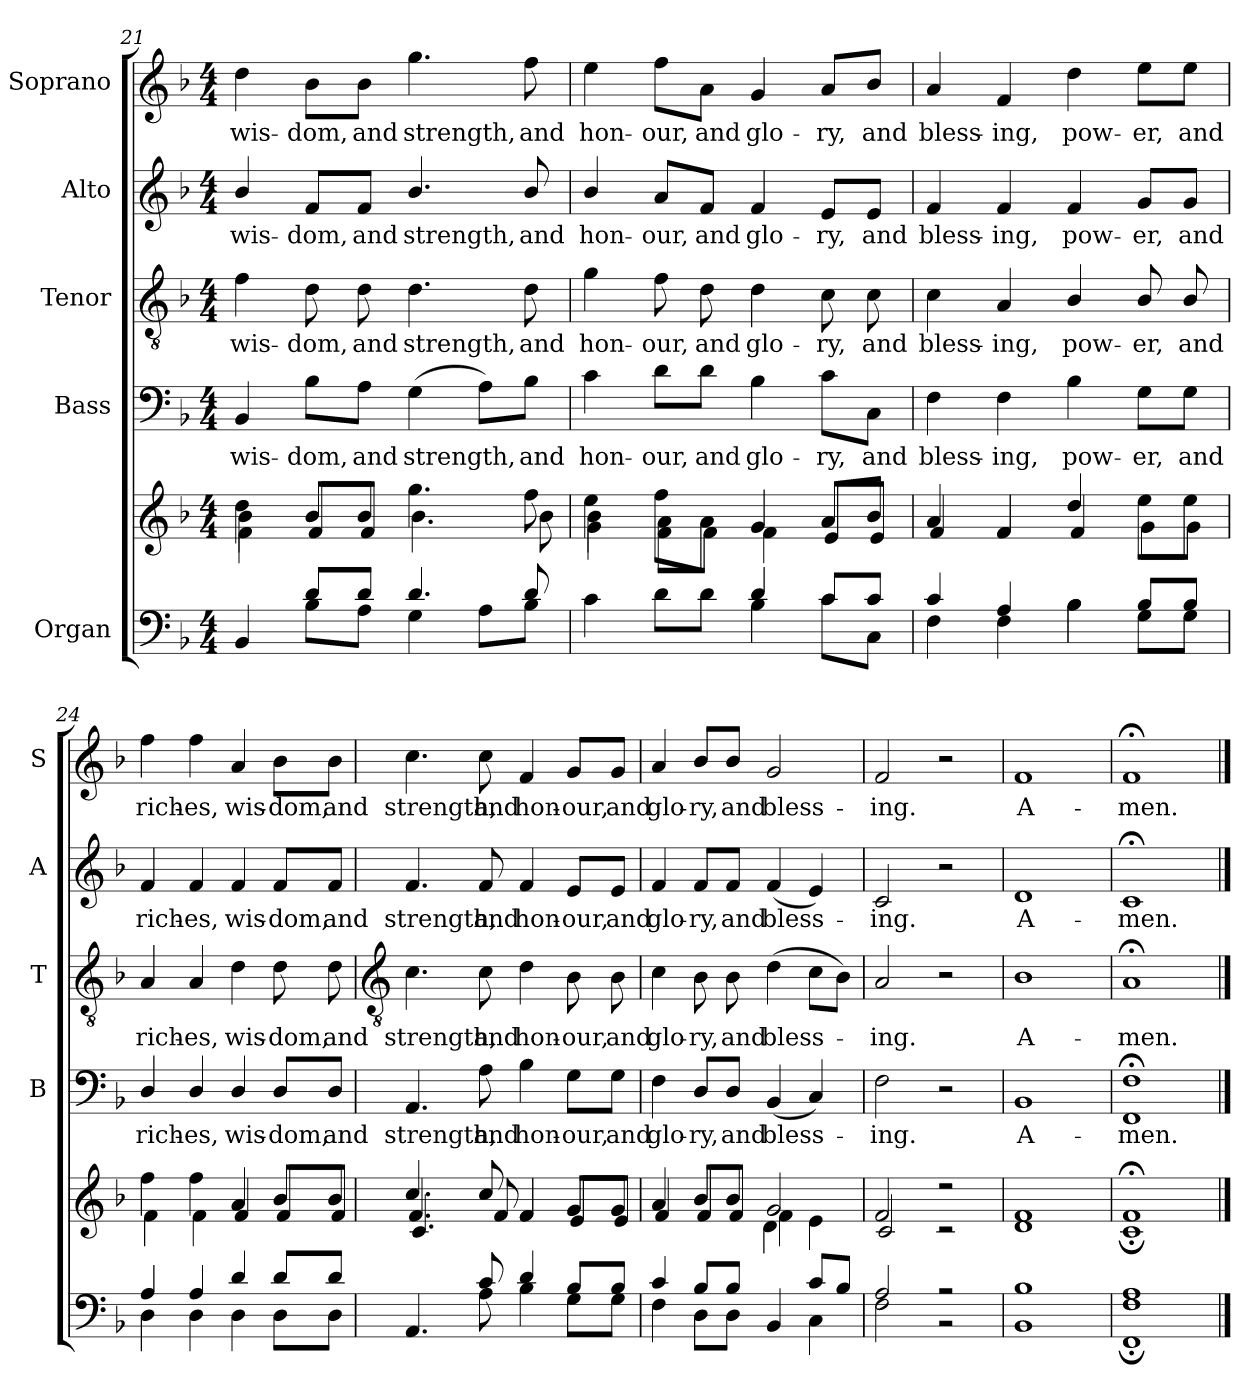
**kern	**kern	**kern	**text	**kern	**text	**kern	**text	**kern	**text
*part5	*part5	*part4	*part4	*part3	*part3	*part2	*part2	*part1	*part1
*staff6	*staff5	*staff4	*staff4	*staff3	*staff3	*staff2	*staff2	*staff1	*staff1
*I"Organ	*	*I"Bass	*	*I"Tenor	*	*I"Alto	*	*I"Soprano	*
*	*	*I'B	*	*I'T	*	*I'A	*	*I'S	*
!!LO:LB:g=z
*clefF4	*clefG2	*clefF4	*	*clefGv2	*	*clefG2	*	*clefG2	*
*k[b-]	*k[b-]	*k[b-]	*	*k[b-]	*	*k[b-]	*	*k[b-]	*
*F:	*F:	*F:	*	*F:	*	*F:	*	*F:	*
*M4/4	*M4/4	*M4/4	*	*M4/4	*	*M4/4	*	*M4/4	*
=21	=21	=21	=21	=21	=21	=21	=21	=21	=21
*^	*^	*	*	*	*	*	*	*	*
*	*	*	*^	*	*	*	*	*	*	*	*
!	!	!	!	!	!	!LO:LY:b	!	!LO:LY:b	!	!LO:LY:b	!	!LO:LY:b
4ryy	4BB-	4dd\	4b-\	4f\	4BB-	wis-	4f	wis-	4b-/	wis-	4dd	wis-
!	!	!	!	!	!	!LO:LY:b	!	!LO:LY:b	!	!LO:LY:b	!	!LO:LY:b
8dL	8B-L	8b-/L	8f/L	2.ryy	8B-\L	-dom,	8d	-dom,	8f/L	-dom,	8b-\L	-dom,
!	!	!	!	!	!	!LO:LY:b	!	!LO:LY:b	!	!LO:LY:b	!	!LO:LY:b
8dJ	8AJ	8b-/J	8f/J	.	8A\J	and	8d	and	8f/J	and	8b-\J	and
!	!	!	!	!	!	!LO:LY:b	!	!LO:LY:b	!	!LO:LY:b	!	!LO:LY:b
4.d/	4G	4.gg\	4.b-\	.	(>4G	strength,	4.d	strength,	4.b-/	strength,	4.gg	strength,
.	8AL	.	.	.	8A\L)	.	.	.	.	.	.	.
!	!	!	!	!	!	!LO:LY:b	!	!LO:LY:b	!	!LO:LY:b	!	!LO:LY:b
8d/	8B-J	8ff\	8b-\	.	8B-\J	and	8d	and	8b-/	and	8ff	and
=22	=22	=22	=22	=22	=22	=22	=22	=22	=22	=22	=22	=22
!	!	!	!	!	!	!LO:LY:b	!	!LO:LY:b	!	!LO:LY:b	!	!LO:LY:b
4ryy	4c	4ee\	4b-\	4g\	4c	hon-	4g	hon-	4b-/	hon-	4ee	hon-
!	!	!	!	!	!	!LO:LY:b	!	!LO:LY:b	!	!LO:LY:b	!	!LO:LY:b
4ryy	8dL	8ff\L	8f\ 8a\L	2.ryy	8d\L	-our,	8f	-our,	8a/L	-our,	8ff\L	-our,
!	!	!	!	!	!	!LO:LY:b	!	!LO:LY:b	!	!LO:LY:b	!	!LO:LY:b
.	8dJ	8a\J	8fJ	.	8d\J	and	8d	and	8f/J	and	8a\J	and
!	!	!	!	!	!	!LO:LY:b	!	!LO:LY:b	!	!LO:LY:b	!	!LO:LY:b
4d	4B-	4g/	4f\	.	4B-	glo-	4d	glo-	4f	glo-	4g	glo-
!	!	!	!	!	!	!LO:LY:b	!	!LO:LY:b	!	!LO:LY:b	!	!LO:LY:b
8cL	8cL	8a/L	8e/L	.	8c\L	-ry,	8c	-ry,	8e/L	-ry,	8a/L	-ry,
!	!	!	!	!	!	!LO:LY:b	!	!LO:LY:b	!	!LO:LY:b	!	!LO:LY:b
8cJ	8CJ	8b-/J	8e/J	.	8C\J	and	8c	and	8e/J	and	8b-/J	and
*	*	*	*v	*v	*	*	*	*	*	*	*	*
=23	=23	=23	=23	=23	=23	=23	=23	=23	=23	=23	=23
!	!	!	!	!	!LO:LY:b	!	!LO:LY:b	!	!LO:LY:b	!	!LO:LY:b
4c	4F	4a/	4f/	4F	bless-	4c	bless-	4f	bless-	4a	bless-
!	!	!	!	!	!LO:LY:b	!	!LO:LY:b	!	!LO:LY:b	!	!LO:LY:b
4A	4F	4f/	4f/	4F	-ing,	4A	-ing,	4f	-ing,	4f	-ing,
!	!	!	!	!	!LO:LY:b	!	!LO:LY:b	!	!LO:LY:b	!	!LO:LY:b
4B-\	4B-	4dd/	4f/	4B-	pow-	4B-/	pow-	4f	pow-	4dd	pow-
!	!	!	!	!	!LO:LY:b	!	!LO:LY:b	!	!LO:LY:b	!	!LO:LY:b
8B-\L	8GL	8ee\L	8g\L	8G\L	-er,	8B-/	-er,	8g/L	-er,	8ee\L	-er,
!	!	!	!	!	!LO:LY:b	!	!LO:LY:b	!	!LO:LY:b	!	!LO:LY:b
8B-/J	8GJ	8ee\J	8g\J	8G\J	and	8B-/	and	8g/J	and	8ee\J	and
=24	=24	=24	=24	=24	=24	=24	=24	=24	=24	=24	=24
!	!	!	!	!	!LO:LY:b	!	!LO:LY:b	!	!LO:LY:b	!	!LO:LY:b
4A	4D	4ff\	4f\	4D/	rich-	4A	rich-	4f	rich-	4ff	rich-
!	!	!	!	!	!LO:LY:b	!	!LO:LY:b	!	!LO:LY:b	!	!LO:LY:b
4A	4D	4ff\	4f\	4D/	-es,	4A	-es,	4f	-es,	4ff	-es,
!	!	!	!	!	!LO:LY:b	!	!LO:LY:b	!	!LO:LY:b	!	!LO:LY:b
4d	4D	4a/	4f/	4D/	wis-	4d	wis-	4f	wis-	4a	wis-
!	!	!	!	!	!LO:LY:b	!	!LO:LY:b	!	!LO:LY:b	!	!LO:LY:b
8dL	8DL	8b-/L	8f/L	8D/L	-dom,	8d	-dom,	8f/L	-dom,	8b-\L	-dom,
!	!	!	!	!	!LO:LY:b	!	!LO:LY:b	!	!LO:LY:b	!	!LO:LY:b
8dJ	8DJ	8b-/J	8f/J	8D/J	and	8d	and	8f/J	and	8b-\J	and
*	*	*v	*v	*	*	*	*	*	*	*	*
!!LO:LB:g=z
=25	=25	=25	=25	=25	=25	=25	=25	=25	=25	=25
*	*	*	*	*	*clefGv2	*	*	*	*	*
*	*	*^	*	*	*	*	*	*	*	*
*	*	*	*^	*	*	*	*	*	*	*	*
!	!	!	!	!	!	!LO:LY:b	!	!LO:LY:b	!	!LO:LY:b	!	!LO:LY:b
4.ryy	4.AA	4.cc/	4.f/	4.c/	4.AA	strength,	4.c	strength,	4.f	strength,	4.cc	strength,
!	!	!	!	!	!	!LO:LY:b	!	!LO:LY:b	!	!LO:LY:b	!	!LO:LY:b
8c	8A	8cc/	8f/	2ryy	8A	and	8c	and	8f	and	8cc	and
!	!	!	!	!	!	!LO:LY:b	!	!LO:LY:b	!	!LO:LY:b	!	!LO:LY:b
4d	4B-	4f/	4f/	.	4B-	hon-	4d	hon-	4f	hon-	4f	hon-
!	!	!	!	!	!	!LO:LY:b	!	!LO:LY:b	!	!LO:LY:b	!	!LO:LY:b
8B-L	8GL	8g/L	8e/L	.	8G\L	-our,	8B-	-our,	8e/L	-our,	8g/L	-our,
!	!	!	!	!	!	!LO:LY:b	!	!LO:LY:b	!	!LO:LY:b	!	!LO:LY:b
8B-J	8GJ	8g/J	8e/J	8ryy	8G\J	and	8B-	and	8e/J	and	8g/J	and
=26	=26	=26	=26	=26	=26	=26	=26	=26	=26	=26	=26	=26
!	!	!	!	!	!	!LO:LY:b	!	!LO:LY:b	!	!LO:LY:b	!	!LO:LY:b
4c	4F	4a/	4f/	2ryy	4F	glo-	4c	glo-	4f	glo-	4a	glo-
!	!	!	!	!	!	!LO:LY:b	!	!LO:LY:b	!	!LO:LY:b	!	!LO:LY:b
8B-L	8DL	8b-/L	8f/L	.	8D/L	-ry,	8B-	-ry,	8f/L	-ry,	8b-/L	-ry,
!	!	!	!	!	!	!LO:LY:b	!	!LO:LY:b	!	!LO:LY:b	!	!LO:LY:b
8B-J	8DJ	8b-/J	8f/J	.	8D/J	and	8B-	and	8f/J	and	8b-/J	and
!	!	!	!	!	!	!LO:LY:b	!	!LO:LY:b	!	!LO:LY:b	!	!LO:LY:b
4ryy	4BB-	2g/	4f\	4d\	(<4BB-	bless-	(>4d	bless-	(<4f	bless-	2g	bless-
8c/L	4C\	.	4e\	4ryy	4C)	.	8cL	.	4e)	.	.	.
8B-/J	.	.	.	.	.	.	8B-J)	.	.	.	.	.
*	*	*	*v	*v	*	*	*	*	*	*	*	*
=27	=27	=27	=27	=27	=27	=27	=27	=27	=27	=27	=27
!	!	!	!	!	!LO:LY:b	!	!LO:LY:b	!	!LO:LY:b	!	!LO:LY:b
2A	2F	2f/	2c/	2F	ing.	2A	ing.	2c	ing.	2f	-ing.
2r	2r	2r	2r	2r	.	2r	.	2r	.	2r	.
=28	=28	=28	=28	=28	=28	=28	=28	=28	=28	=28	=28
!	!	!	!	!	!LO:LY:b	!	!LO:LY:b	!	!LO:LY:b	!	!LO:LY:b
1B-	1BB-	1f/	1d\	1BB-	A-	1B-	A-	1d	A-	1f	A-
=29	=29	=29	=29	=29	=29	=29	=29	=29	=29	=29	=29
!	!	!	!	!	!LO:LY:b	!	!LO:LY:b	!	!LO:LY:b	!	!LO:LY:b
1A	1FF; 1F;	1f;</	1c;<\	1FF;< 1F;<	-men.	1A;<	-men.	1c;<	-men.	1f;<	-men.
*v	*v	*	*	*	*	*	*	*	*	*	*
*	*v	*v	*	*	*	*	*	*	*	*
==	==	==	==	==	==	==	==	==	==
*-	*-	*-	*-	*-	*-	*-	*-	*-	*-
